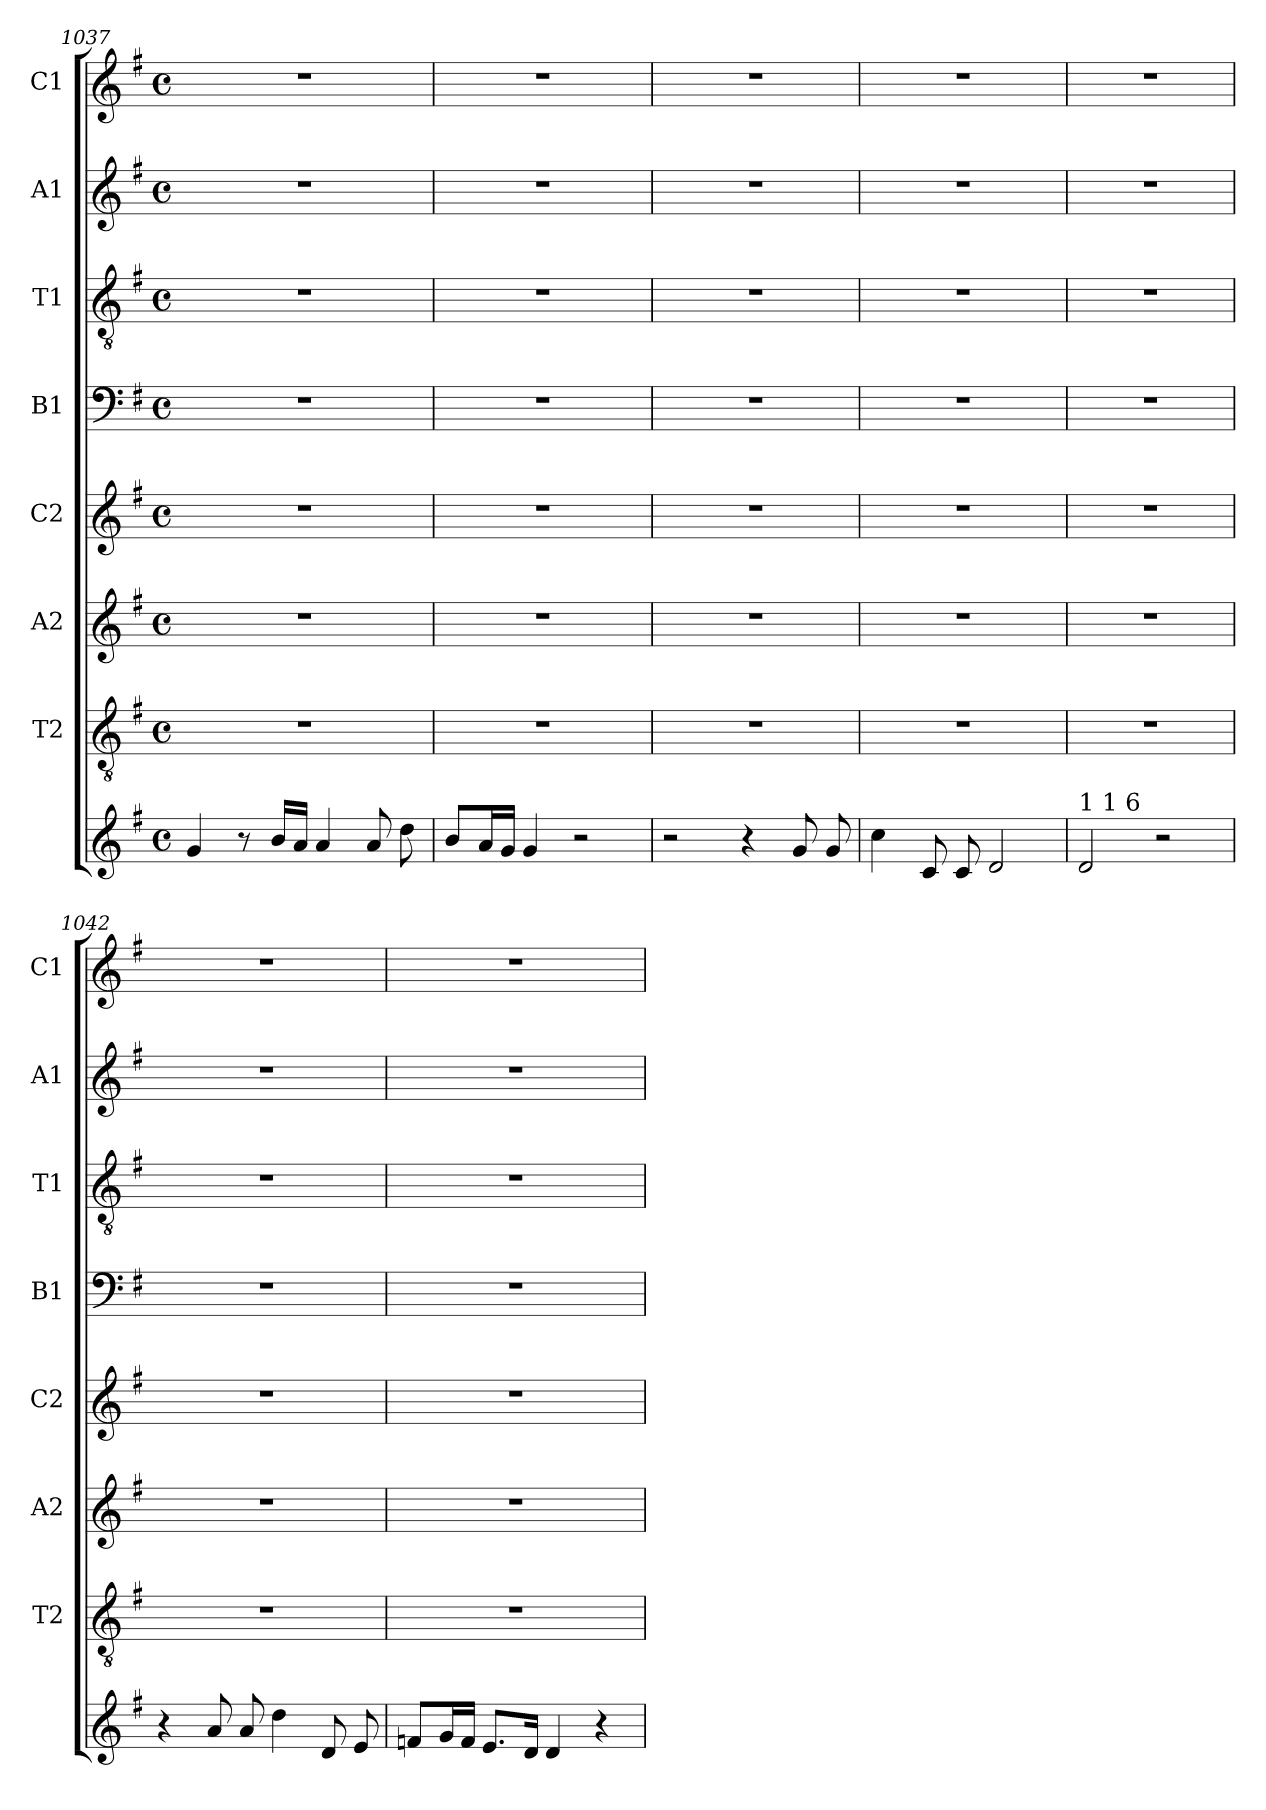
**kern	**kern	**kern	**kern	**kern	**kern	**kern	**kern
*part8	*part7	*part6	*part5	*part4	*part3	*part2	*part1
*staff8	*staff7	*staff6	*staff5	*staff4	*staff3	*staff2	*staff1
*	*I"T2	*I"A2	*I"C2	*I"B1	*I"T1	*I"A1	*I"C1
*	*I'T2	*I'A2	*I'C2	*I'B1	*I'T1	*I'A1	*I'C1
*clefG2	*clefGv2	*clefG2	*clefG2	*clefF4	*clefGv2	*clefG2	*clefG2
*k[f#]	*k[f#]	*k[f#]	*k[f#]	*k[f#]	*k[f#]	*k[f#]	*k[f#]
*G:	*G:	*G:	*G:	*G:	*G:	*G:	*G:
*M4/4	*M4/4	*M4/4	*M4/4	*M4/4	*M4/4	*M4/4	*M4/4
*met(c)	*met(c)	*met(c)	*met(c)	*met(c)	*met(c)	*met(c)	*met(c)
=1037	=1037	=1037	=1037	=1037	=1037	=1037	=1037
4g/	1r	1r	1r	1r	1r	1r	1r
8r	.	.	.	.	.	.	.
16b/LL	.	.	.	.	.	.	.
16a/JJ	.	.	.	.	.	.	.
4a/	.	.	.	.	.	.	.
8a/	.	.	.	.	.	.	.
8dd\	.	.	.	.	.	.	.
=1038	=1038	=1038	=1038	=1038	=1038	=1038	=1038
8b/L	1r	1r	1r	1r	1r	1r	1r
16a/L	.	.	.	.	.	.	.
16g/JJ	.	.	.	.	.	.	.
4g/	.	.	.	.	.	.	.
2r	.	.	.	.	.	.	.
=1039	=1039	=1039	=1039	=1039	=1039	=1039	=1039
2r	1r	1r	1r	1r	1r	1r	1r
4r	.	.	.	.	.	.	.
8g/	.	.	.	.	.	.	.
8g/	.	.	.	.	.	.	.
=1040	=1040	=1040	=1040	=1040	=1040	=1040	=1040
4cc\	1r	1r	1r	1r	1r	1r	1r
8c/	.	.	.	.	.	.	.
8c/	.	.	.	.	.	.	.
2d/	.	.	.	.	.	.	.
!!LO:LB:g=z
=1041	=1041	=1041	=1041	=1041	=1041	=1041	=1041
!LO:TX:a:t=1 1 6	!	!	!	!	!	!	!
2d/	1r	1r	1r	1r	1r	1r	1r
2r	.	.	.	.	.	.	.
=1042	=1042	=1042	=1042	=1042	=1042	=1042	=1042
4r	1r	1r	1r	1r	1r	1r	1r
8a/	.	.	.	.	.	.	.
8a/	.	.	.	.	.	.	.
4dd\	.	.	.	.	.	.	.
8d/	.	.	.	.	.	.	.
8e/	.	.	.	.	.	.	.
=1043	=1043	=1043	=1043	=1043	=1043	=1043	=1043
8fn/L	1r	1r	1r	1r	1r	1r	1r
16g/L	.	.	.	.	.	.	.
16f/JJ	.	.	.	.	.	.	.
8.e/L	.	.	.	.	.	.	.
16d/Jk	.	.	.	.	.	.	.
4d/	.	.	.	.	.	.	.
4r	.	.	.	.	.	.	.
=	=	=	=	=	=	=	=
*-	*-	*-	*-	*-	*-	*-	*-
